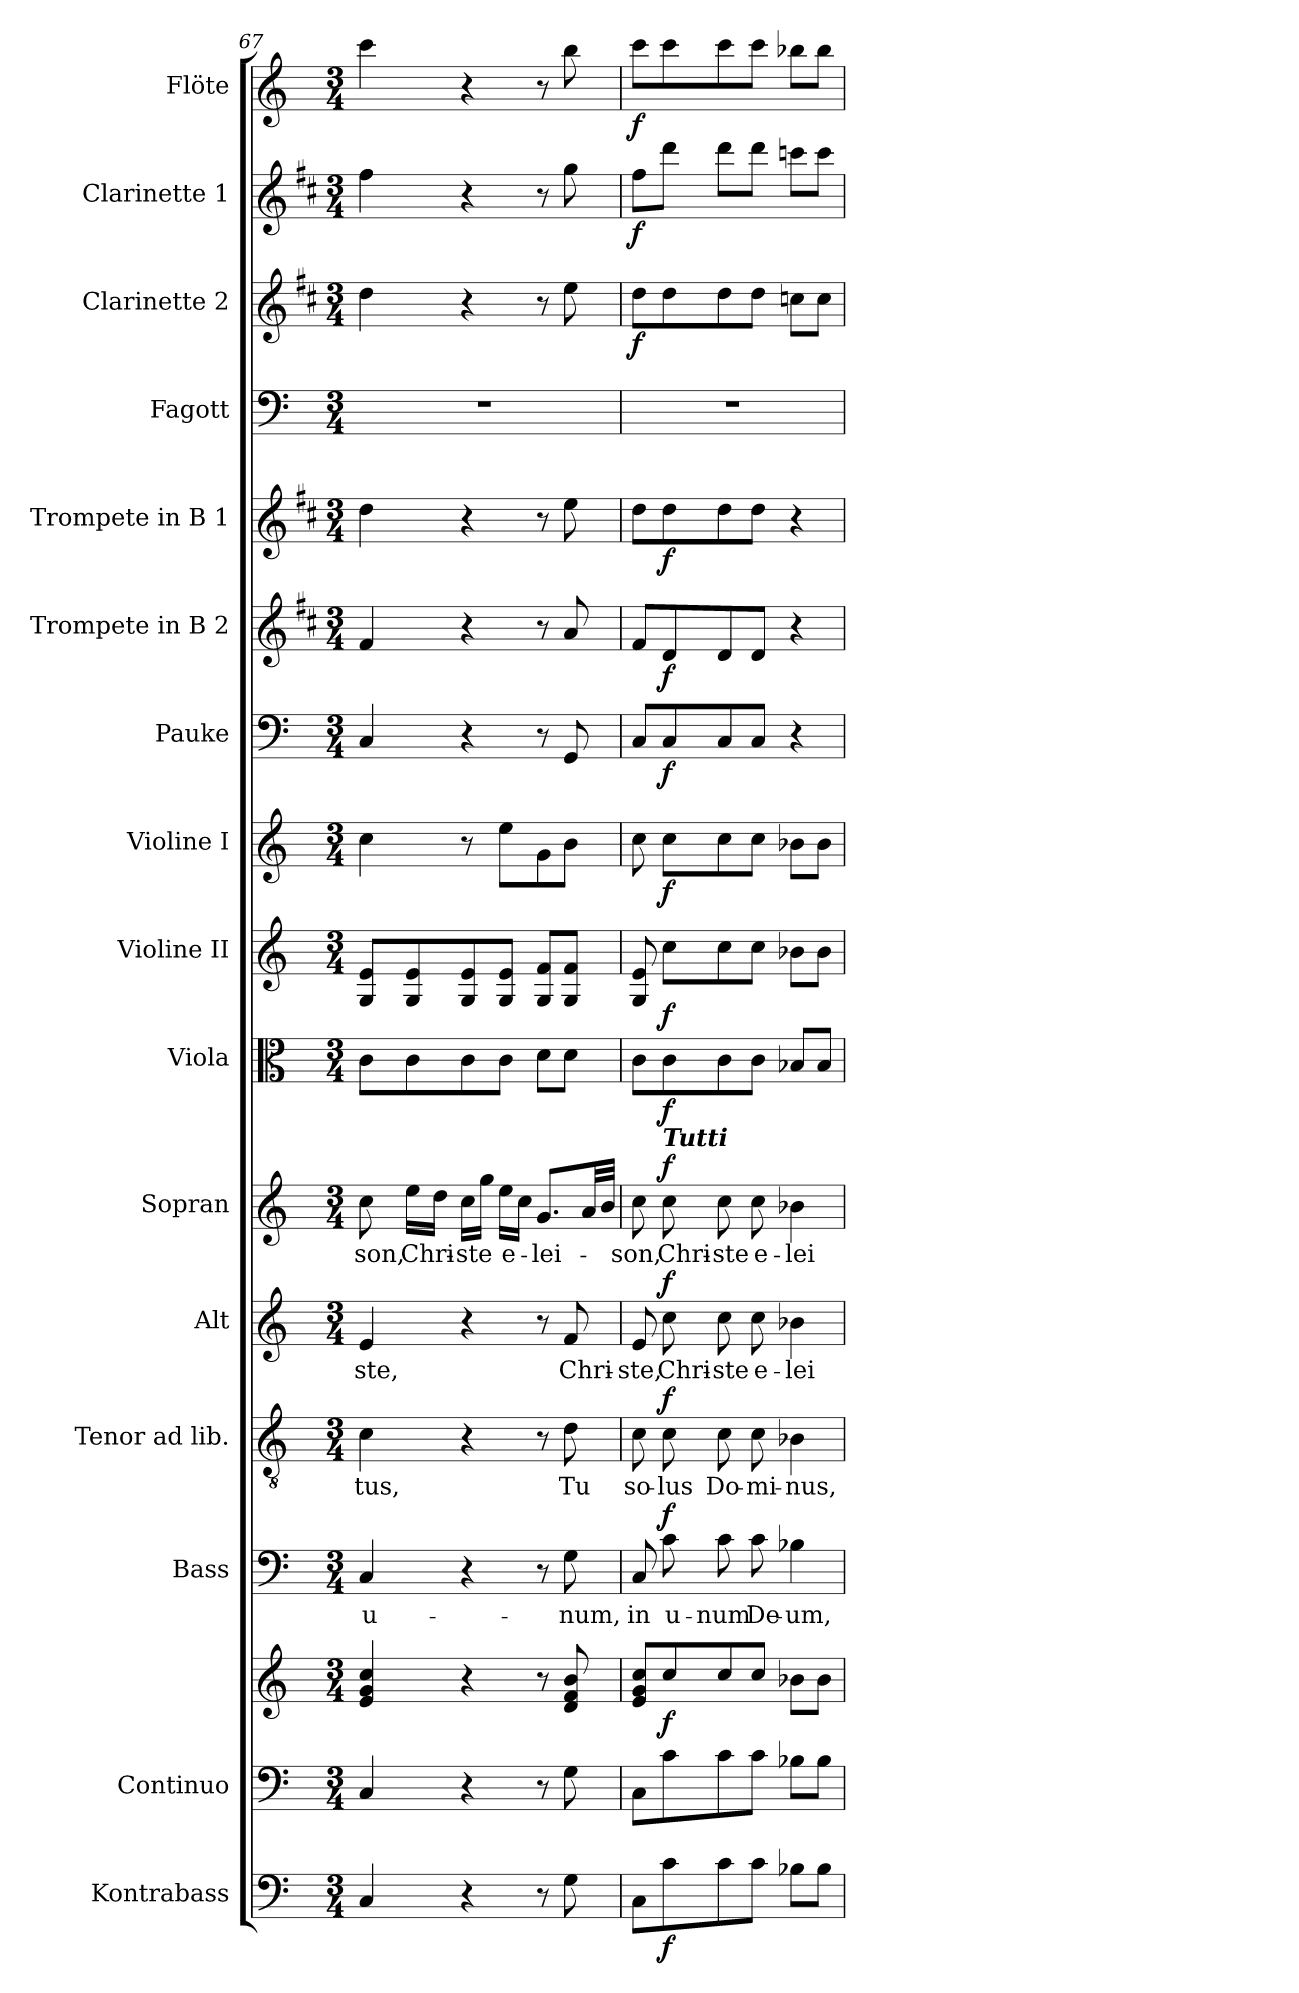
**kern	**dynam	**kern	**kern	**dynam	**kern	**text	**dynam	**kern	**text	**dynam	**kern	**text	**dynam	**kern	**text	**dynam	**kern	**dynam	**kern	**dynam	**kern	**dynam	**kern	**dynam	**kern	**dynam	**kern	**dynam	**kern	**kern	**dynam	**kern	**dynam	**kern	**dynam
*part16	*part16	*part15	*part15	*part15	*part14	*part14	*part14	*part13	*part13	*part13	*part12	*part12	*part12	*part11	*part11	*part11	*part10	*part10	*part9	*part9	*part8	*part8	*part7	*part7	*part6	*part6	*part5	*part5	*part4	*part3	*part3	*part2	*part2	*part1	*part1
*staff17	*staff17	*staff16	*staff15	*staff15/16	*staff14	*staff14	*staff14	*staff13	*staff13	*staff13	*staff12	*staff12	*staff12	*staff11	*staff11	*staff11	*staff10	*staff10	*staff9	*staff9	*staff8	*staff8	*staff7	*staff7	*staff6	*staff6	*staff5	*staff5	*staff4	*staff3	*staff3	*staff2	*staff2	*staff1	*staff1
*I"Kontrabass	*	*I"Continuo	*	*	*I"Bass	*	*	*I"Tenor ad lib.	*	*	*I"Alt	*	*	*I"Sopran	*	*	*I"Viola	*	*I"Violine II	*	*I"Violine I	*	*I"Pauke	*	*I"Trompete in B 2	*	*I"Trompete in B 1	*	*I"Fagott	*I"Clarinette 2	*	*I"Clarinette 1	*	*I"Flöte	*
*I'Kb.	*	*I'cont.	*	*	*I'B	*	*	*I'T	*	*	*I'A	*	*	*I'S	*	*	*I'Vla.	*	*I'Vl. II	*	*I'Vl. I	*	*I'Pk.	*	*	*	*	*	*I'Fg.	*I'Cl. 2	*	*I'Cl. 1	*	*I'Fl.	*
!!LO:PB:g=z
*clefF4	*	*clefF4	*clefG2	*	*clefF4	*	*	*clefGv2	*	*	*clefG2	*	*	*clefG2	*	*	*clefC3	*	*clefG2	*	*clefG2	*	*clefF4	*	*clefG2	*	*clefG2	*	*clefF4	*clefG2	*	*clefG2	*	*clefG2	*
*ITrd7c12	*	*	*	*	*	*	*	*	*	*	*	*	*	*	*	*	*	*	*	*	*	*	*	*	*ITrd1c2	*	*ITrd1c2	*	*	*ITrd1c2	*	*ITrd1c2	*	*	*
*k[]	*	*k[]	*k[]	*	*k[]	*	*	*k[]	*	*	*k[]	*	*	*k[]	*	*	*k[]	*	*k[]	*	*k[]	*	*k[]	*	*k[]	*	*k[]	*	*k[]	*k[]	*	*k[]	*	*k[]	*
*C:	*	*C:	*C:	*	*C:	*	*	*C:	*	*	*C:	*	*	*C:	*	*	*C:	*	*C:	*	*C:	*	*C:	*	*C:	*	*C:	*	*C:	*C:	*	*C:	*	*C:	*
*M3/4	*	*M3/4	*M3/4	*	*M3/4	*	*	*M3/4	*	*	*M3/4	*	*	*M3/4	*	*	*M3/4	*	*M3/4	*	*M3/4	*	*M3/4	*	*M3/4	*	*M3/4	*	*M3/4	*M3/4	*	*M3/4	*	*M3/4	*
=67	=67	=67	=67	=67	=67	=67	=67	=67	=67	=67	=67	=67	=67	=67	=67	=67	=67	=67	=67	=67	=67	=67	=67	=67	=67	=67	=67	=67	=67	=67	=67	=67	=67	=67	=67
!	!	!	!	!	!	!LO:LY:b	!	!	!LO:LY:b	!	!	!LO:LY:b	!	!	!LO:LY:b	!	!	!	!	!	!	!	!	!	!	!	!	!	!	!	!	!	!	!	!
4CC/	.	4C/	4e/ 4g/ 4cc/	.	4C/	u-	.	4c\	-tus,	.	4e/	-ste,	.	8cc\	-son,	.	8c\L	.	8G/ 8e/L	.	4cc\	.	4C/	.	4e/	.	4cc\	.	2.r	4cc\	.	4ee\	.	4ccc\	.
!	!	!	!	!	!	!	!	!	!	!	!	!	!	!	!LO:LY:b	!	!	!	!	!	!	!	!	!	!	!	!	!	!	!	!	!	!	!	!
.	.	.	.	.	.	.	.	.	.	.	.	.	.	16ee\LL	Chri-	.	8c\	.	8G/ 8e/	.	.	.	.	.	.	.	.	.	.	.	.	.	.	.	.
.	.	.	.	.	.	.	.	.	.	.	.	.	.	16dd\JJ	.	.	.	.	.	.	.	.	.	.	.	.	.	.	.	.	.	.	.	.	.
!	!	!	!	!	!	!	!	!	!	!	!	!	!	!	!LO:LY:b	!	!	!	!	!	!	!	!	!	!	!	!	!	!	!	!	!	!	!	!
4r	.	4r	4r	.	4r	.	.	4r	.	.	4r	.	.	16cc\LL	-ste	.	8c\	.	8G/ 8e/	.	8r	.	4r	.	4r	.	4r	.	.	4r	.	4r	.	4r	.
.	.	.	.	.	.	.	.	.	.	.	.	.	.	16gg\JJ	.	.	.	.	.	.	.	.	.	.	.	.	.	.	.	.	.	.	.	.	.
!	!	!	!	!	!	!	!	!	!	!	!	!	!	!	!LO:LY:b	!	!	!	!	!	!	!	!	!	!	!	!	!	!	!	!	!	!	!	!
.	.	.	.	.	.	.	.	.	.	.	.	.	.	16ee\LL	e-	.	8c\J	.	8G/ 8e/J	.	8ee\L	.	.	.	.	.	.	.	.	.	.	.	.	.	.
.	.	.	.	.	.	.	.	.	.	.	.	.	.	16cc\JJ	.	.	.	.	.	.	.	.	.	.	.	.	.	.	.	.	.	.	.	.	.
!	!	!	!	!	!	!	!	!	!	!	!	!	!	!	!LO:LY:b	!	!	!	!	!	!	!	!	!	!	!	!	!	!	!	!	!	!	!	!
8r	.	8r	8r	.	8r	.	.	8r	.	.	8r	.	.	8.g/L	-lei-	.	8d\L	.	8G/ 8f/L	.	8g\	.	8r	.	8r	.	8r	.	.	8r	.	8r	.	8r	.
!	!	!	!	!	!	!LO:LY:b	!	!	!LO:LY:b	!	!	!LO:LY:b	!	!	!	!	!	!	!	!	!	!	!	!	!	!	!	!	!	!	!	!	!	!	!
8GG\	.	8G\	8d/ 8f/ 8b/	.	8G\	-num,	.	8d\	Tu	.	8f/	Chri-	.	.	.	.	8d\J	.	8G/ 8f/J	.	8b\J	.	8GG/	.	8g/	.	8dd\	.	.	8dd\	.	8ff\	.	8bb\	.
.	.	.	.	.	.	.	.	.	.	.	.	.	.	32a/LL	.	.	.	.	.	.	.	.	.	.	.	.	.	.	.	.	.	.	.	.	.
.	.	.	.	.	.	.	.	.	.	.	.	.	.	32b/JJJ	.	.	.	.	.	.	.	.	.	.	.	.	.	.	.	.	.	.	.	.	.
=68	=68	=68	=68	=68	=68	=68	=68	=68	=68	=68	=68	=68	=68	=68	=68	=68	=68	=68	=68	=68	=68	=68	=68	=68	=68	=68	=68	=68	=68	=68	=68	=68	=68	=68	=68
!	!	!	!	!	!	!LO:LY:b	!	!	!LO:LY:b	!	!	!LO:LY:b	!	!	!LO:LY:b	!	!	!	!	!	!	!	!	!	!	!	!	!	!	!	!LO:DY:b	!	!LO:DY:b	!	!LO:DY:b
8CC\L	.	8C\L	8e/ 8g/ 8cc/L	.	8C/	in	.	8c\	so-	.	8e/	-ste,	.	8cc\	-son,	.	8c\L	.	8G/ 8e/	.	8cc\	.	8C/L	.	8e/L	.	8cc\L	.	2.r	8cc\L	f	8ee\L	f	8ccc\L	f
!	!	!	!	!	!	!	!	!	!	!	!	!	!	!LO:TX:a:Bi:t=Tutti	!	!	!	!	!	!	!	!	!	!	!	!	!	!	!	!	!	!	!	!	!
!	!LO:DY:b	!	!	!LO:DY:b	!	!LO:LY:b	!LO:DY:a	!	!LO:LY:b	!LO:DY:a	!	!LO:LY:b	!LO:DY:a	!	!LO:LY:b	!LO:DY:a	!	!LO:DY:b	!	!LO:DY:b	!	!LO:DY:b	!	!LO:DY:b	!	!LO:DY:b	!	!LO:DY:b	!	!	!	!	!	!	!
8C\	f	8c\	8cc/	f	8c\	u-	f	8c\	-lus	f	8cc\	Chri-	f	8cc\	Chri-	f	8c\	f	8cc\L	f	8cc\L	f	8C/	f	8c/	f	8cc\	f	.	8cc\	.	8ccc\J	.	8ccc\	.
!	!	!	!	!	!	!LO:LY:b	!	!	!LO:LY:b	!	!	!LO:LY:b	!	!	!LO:LY:b	!	!	!	!	!	!	!	!	!	!	!	!	!	!	!	!	!	!	!	!
8C\	.	8c\	8cc/	.	8c\	-num	.	8c\	Do-	.	8cc\	-ste	.	8cc\	-ste	.	8c\	.	8cc\	.	8cc\	.	8C/	.	8c/	.	8cc\	.	.	8cc\	.	8ccc\L	.	8ccc\	.
!	!	!	!	!	!	!LO:LY:b	!	!	!LO:LY:b	!	!	!LO:LY:b	!	!	!LO:LY:b	!	!	!	!	!	!	!	!	!	!	!	!	!	!	!	!	!	!	!	!
8C\J	.	8c\J	8cc/J	.	8c\	De-	.	8c\	-mi-	.	8cc\	e-	.	8cc\	e-	.	8c\J	.	8cc\J	.	8cc\J	.	8C/J	.	8c/J	.	8cc\J	.	.	8cc\J	.	8ccc\J	.	8ccc\J	.
!	!	!	!	!	!	!LO:LY:b	!	!	!LO:LY:b	!	!	!LO:LY:b	!	!	!LO:LY:b	!	!	!	!	!	!	!	!	!	!	!	!	!	!	!	!	!	!	!	!
8BB-X\L	.	8B-X\L	8b-X\L	.	4B-X\	-um,	.	4B-X\	-nus,	.	4b-X\	-lei-	.	4b-X\	-lei-	.	8B-X/L	.	8b-X\L	.	8b-X\L	.	4r	.	4r	.	4r	.	.	8b-X\L	.	8bb-X\L	.	8bb-X\L	.
8BB-\J	.	8B-\J	8b-\J	.	.	.	.	.	.	.	.	.	.	.	.	.	8B-/J	.	8b-\J	.	8b-\J	.	.	.	.	.	.	.	.	8b-\J	.	8bb-\J	.	8bb-\J	.
=	=	=	=	=	=	=	=	=	=	=	=	=	=	=	=	=	=	=	=	=	=	=	=	=	=	=	=	=	=	=	=	=	=	=	=
*-	*-	*-	*-	*-	*-	*-	*-	*-	*-	*-	*-	*-	*-	*-	*-	*-	*-	*-	*-	*-	*-	*-	*-	*-	*-	*-	*-	*-	*-	*-	*-	*-	*-	*-	*-
